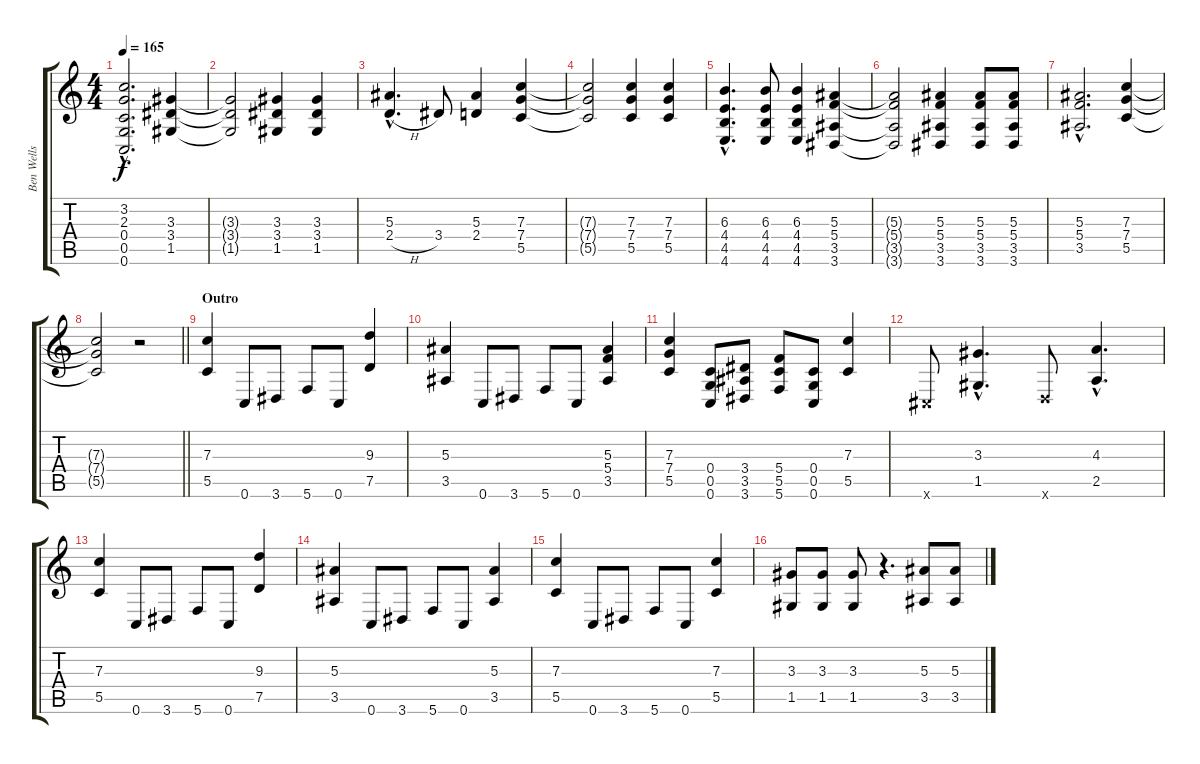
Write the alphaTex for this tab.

\track ("Ben Wells" "Ben Wells") {instrument distortionguitar}
\staff {score tabs}
\tuning (D4 A3 F3 C3 G2 C2) {hide}
\ts (4 4)
\tempo 165
\clef g2
\ks c
(3.2{hac} 2.3{hac} 0.4{hac} 0.5{hac} 0.6{hac}).2{d dy f} (3.3 3.4 1.5).4 |
(3.3{t} 3.4{t} 1.5{t}).2 (3.3 3.4 1.5).4 (3.3 3.4 1.5).4 |
(5.3{hac} 2.4{h hac}).4{d} 3.4.8 (5.3 2.4).4 (7.3 7.4 5.5).4 |
(7.3{t} 7.4{t} 5.5{t}).2 (7.3 7.4 5.5).4 (7.3 7.4 5.5).4 |
(6.3{hac} 4.4{hac} 4.5{hac} 4.6{hac}).4{d} (6.3 4.4 4.5 4.6).8 (6.3 4.4 4.5 4.6).4 (5.3 5.4 3.5 3.6).4 |
(5.3{t} 5.4{t} 3.5{t} 3.6{t}).2 (5.3 5.4 3.5 3.6).4 (5.3 5.4 3.5 3.6).8 (5.3 5.4 3.5 3.6).8 |
(5.3{hac} 5.4{hac} 3.5{hac}).2{d} (7.3 7.4 5.5).4 |
\barLineRight lightlight
(7.3{t} 7.4{t} 5.5{t}).2 r.2 |
\section ("" "Outro")
(7.3 5.5).4 0.6.8 3.6.8 5.6.8 0.6.8 (9.3 7.5).4 |
(5.3 3.5).4 0.6.8 3.6.8 5.6.8 0.6.8 (5.3 5.4 3.5).4 |
(7.3 7.4 5.5).4 (0.4 0.5 0.6).8 (3.4 3.5 3.6).8 (5.4 5.5 5.6).8 (0.4 0.5 0.6).8 (7.3 5.5).4 |
1.6{x}.8 (3.3{hac} 1.5{hac}).4{d} 2.6{x}.8 (4.3{hac} 2.5{hac}).4{d} |
(7.3 5.5).4 0.6.8 3.6.8 5.6.8 0.6.8 (9.3 7.5).4 |
(5.3 3.5).4 0.6.8 3.6.8 5.6.8 0.6.8 (5.3 3.5).4 |
(7.3 5.5).4 0.6.8 3.6.8 5.6.8 0.6.8 (7.3 5.5).4 |
(3.3 1.5).8 (3.3 1.5).8 (3.3 1.5).8 r.4{d} (5.3 3.5).8 (5.3 3.5).8
